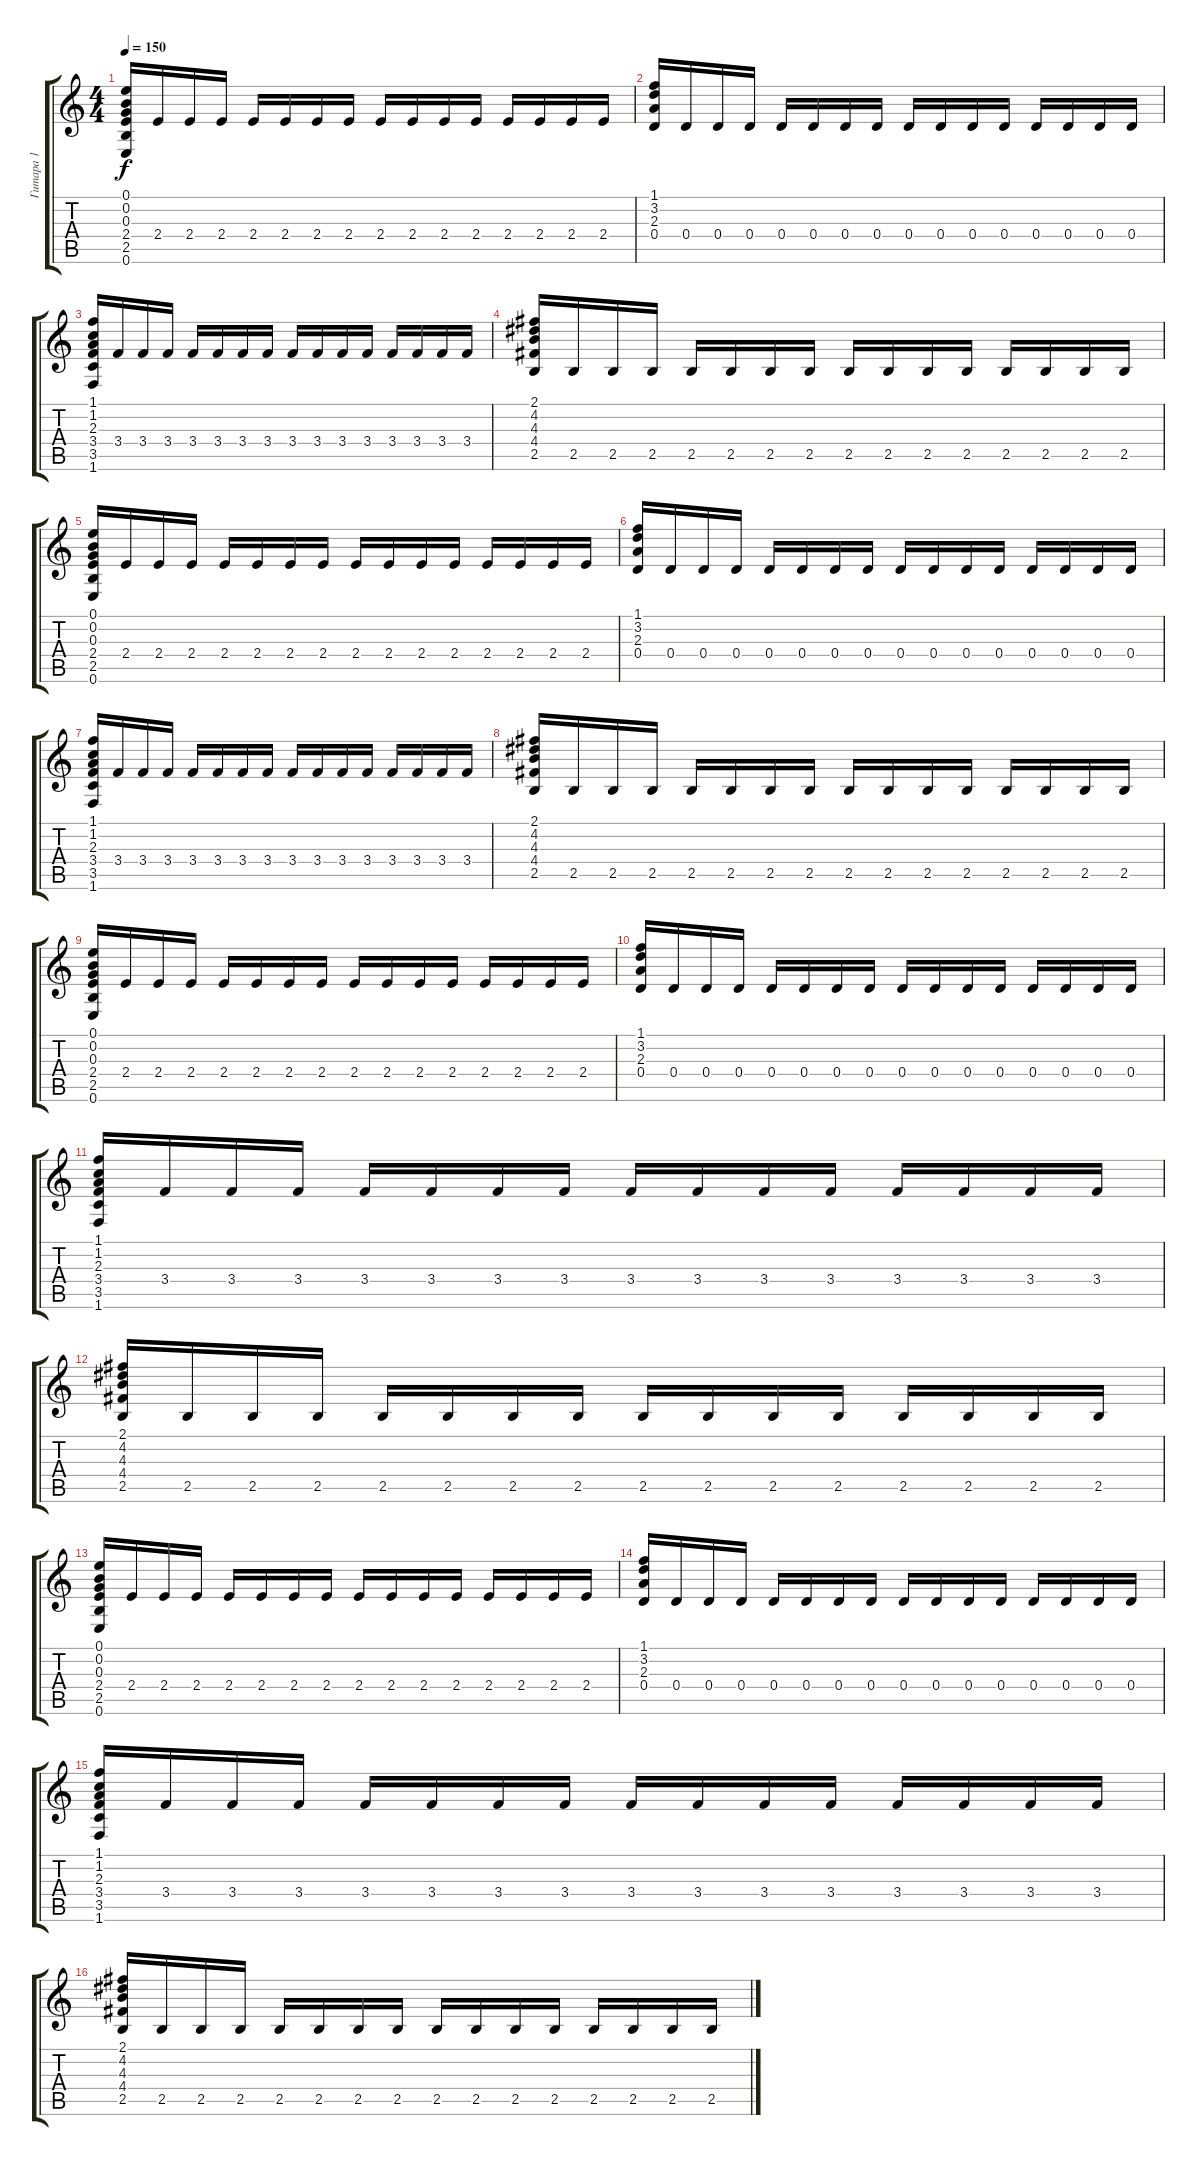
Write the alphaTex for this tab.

\track ("Гитара 1" "Гитара 1") {instrument electricguitarclean}
\staff {score tabs}
\tuning (E4 B3 G3 D3 A2 E2) {hide}
\ts (4 4)
\tempo 150
\clef g2
\ks c
(0.1 0.2 0.3 2.4 2.5 0.6).16{dy f instrument overdrivenguitar} 2.4.16 2.4.16 2.4.16 2.4.16 2.4.16 2.4.16 2.4.16 2.4.16 2.4.16 2.4.16 2.4.16 2.4.16 2.4.16 2.4.16 2.4.16 |
(1.1 3.2 2.3 0.4).16 0.4.16 0.4.16 0.4.16 0.4.16 0.4.16 0.4.16 0.4.16 0.4.16 0.4.16 0.4.16 0.4.16 0.4.16 0.4.16 0.4.16 0.4.16 |
(1.1 1.2 2.3 3.4 3.5 1.6).16 3.4.16 3.4.16 3.4.16 3.4.16 3.4.16 3.4.16 3.4.16 3.4.16 3.4.16 3.4.16 3.4.16 3.4.16 3.4.16 3.4.16 3.4.16 |
(2.1 4.2 4.3 4.4 2.5).16 2.5.16 2.5.16 2.5.16 2.5.16 2.5.16 2.5.16 2.5.16 2.5.16 2.5.16 2.5.16 2.5.16 2.5.16 2.5.16 2.5.16 2.5.16 |
(0.1 0.2 0.3 2.4 2.5 0.6).16{instrument overdrivenguitar} 2.4.16 2.4.16 2.4.16 2.4.16 2.4.16 2.4.16 2.4.16 2.4.16 2.4.16 2.4.16 2.4.16 2.4.16 2.4.16 2.4.16 2.4.16 |
(1.1 3.2 2.3 0.4).16 0.4.16 0.4.16 0.4.16 0.4.16 0.4.16 0.4.16 0.4.16 0.4.16 0.4.16 0.4.16 0.4.16 0.4.16 0.4.16 0.4.16 0.4.16 |
(1.1 1.2 2.3 3.4 3.5 1.6).16 3.4.16 3.4.16 3.4.16 3.4.16 3.4.16 3.4.16 3.4.16 3.4.16 3.4.16 3.4.16 3.4.16 3.4.16 3.4.16 3.4.16 3.4.16 |
(2.1 4.2 4.3 4.4 2.5).16 2.5.16 2.5.16 2.5.16 2.5.16 2.5.16 2.5.16 2.5.16 2.5.16 2.5.16 2.5.16 2.5.16 2.5.16 2.5.16 2.5.16 2.5.16 |
(0.1 0.2 0.3 2.4 2.5 0.6).16{instrument overdrivenguitar} 2.4.16 2.4.16 2.4.16 2.4.16 2.4.16 2.4.16 2.4.16 2.4.16 2.4.16 2.4.16 2.4.16 2.4.16 2.4.16 2.4.16 2.4.16 |
(1.1 3.2 2.3 0.4).16 0.4.16 0.4.16 0.4.16 0.4.16 0.4.16 0.4.16 0.4.16 0.4.16 0.4.16 0.4.16 0.4.16 0.4.16 0.4.16 0.4.16 0.4.16 |
(1.1 1.2 2.3 3.4 3.5 1.6).16 3.4.16 3.4.16 3.4.16 3.4.16 3.4.16 3.4.16 3.4.16 3.4.16 3.4.16 3.4.16 3.4.16 3.4.16 3.4.16 3.4.16 3.4.16 |
(2.1 4.2 4.3 4.4 2.5).16 2.5.16 2.5.16 2.5.16 2.5.16 2.5.16 2.5.16 2.5.16 2.5.16 2.5.16 2.5.16 2.5.16 2.5.16 2.5.16 2.5.16 2.5.16 |
(0.1 0.2 0.3 2.4 2.5 0.6).16{instrument overdrivenguitar} 2.4.16 2.4.16 2.4.16 2.4.16 2.4.16 2.4.16 2.4.16 2.4.16 2.4.16 2.4.16 2.4.16 2.4.16 2.4.16 2.4.16 2.4.16 |
(1.1 3.2 2.3 0.4).16 0.4.16 0.4.16 0.4.16 0.4.16 0.4.16 0.4.16 0.4.16 0.4.16 0.4.16 0.4.16 0.4.16 0.4.16 0.4.16 0.4.16 0.4.16 |
(1.1 1.2 2.3 3.4 3.5 1.6).16 3.4.16 3.4.16 3.4.16 3.4.16 3.4.16 3.4.16 3.4.16 3.4.16 3.4.16 3.4.16 3.4.16 3.4.16 3.4.16 3.4.16 3.4.16 |
(2.1 4.2 4.3 4.4 2.5).16 2.5.16 2.5.16 2.5.16 2.5.16 2.5.16 2.5.16 2.5.16 2.5.16 2.5.16 2.5.16 2.5.16 2.5.16 2.5.16 2.5.16 2.5.16
